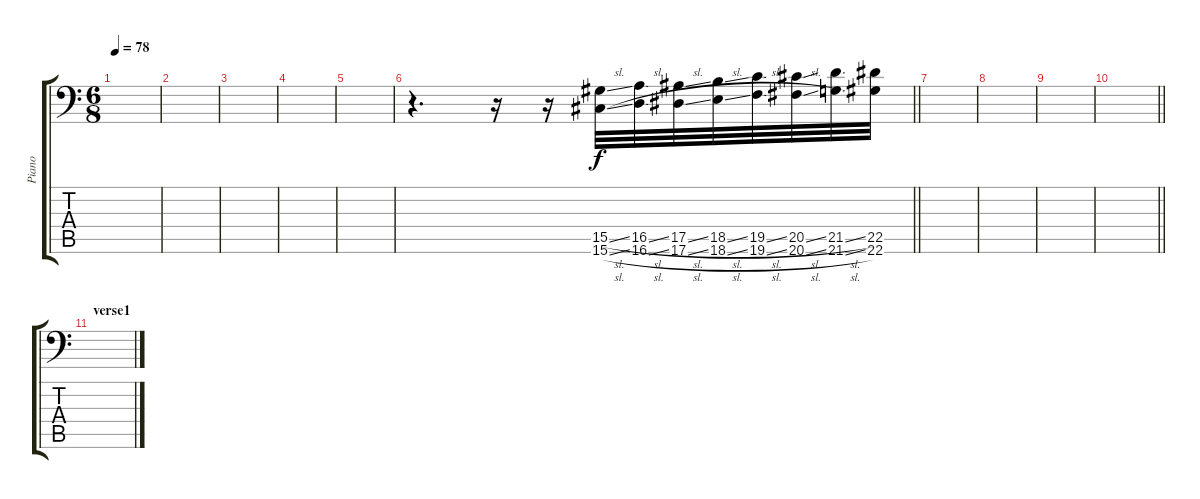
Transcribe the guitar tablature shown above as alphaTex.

\track ("Piano" "Piano") {instrument brightacousticpiano}
\staff {score tabs}
\tuning (C4 G3 Eb3 Bb2 F2 Bb1) {hide}
\ts (6 8)
\tempo 78
\clef f4
\ks c
|
|
|
|
|
\barLineRight lightlight
r.4{d} r.16 r.16 (15.5{sl} 15.6{sl}).32 (16.5{sl} 16.6{sl}).32 (17.5{sl} 17.6{sl}).32 (18.5{sl} 18.6{sl}).32 (19.5{sl} 19.6{sl}).32 (20.5{sl} 20.6{sl}).32 (21.5{sl} 21.6{sl}).32 (22.5 22.6).32 |
\section ("" "")
|
|
|
\barLineRight lightlight
|
\section ("" "verse1")
